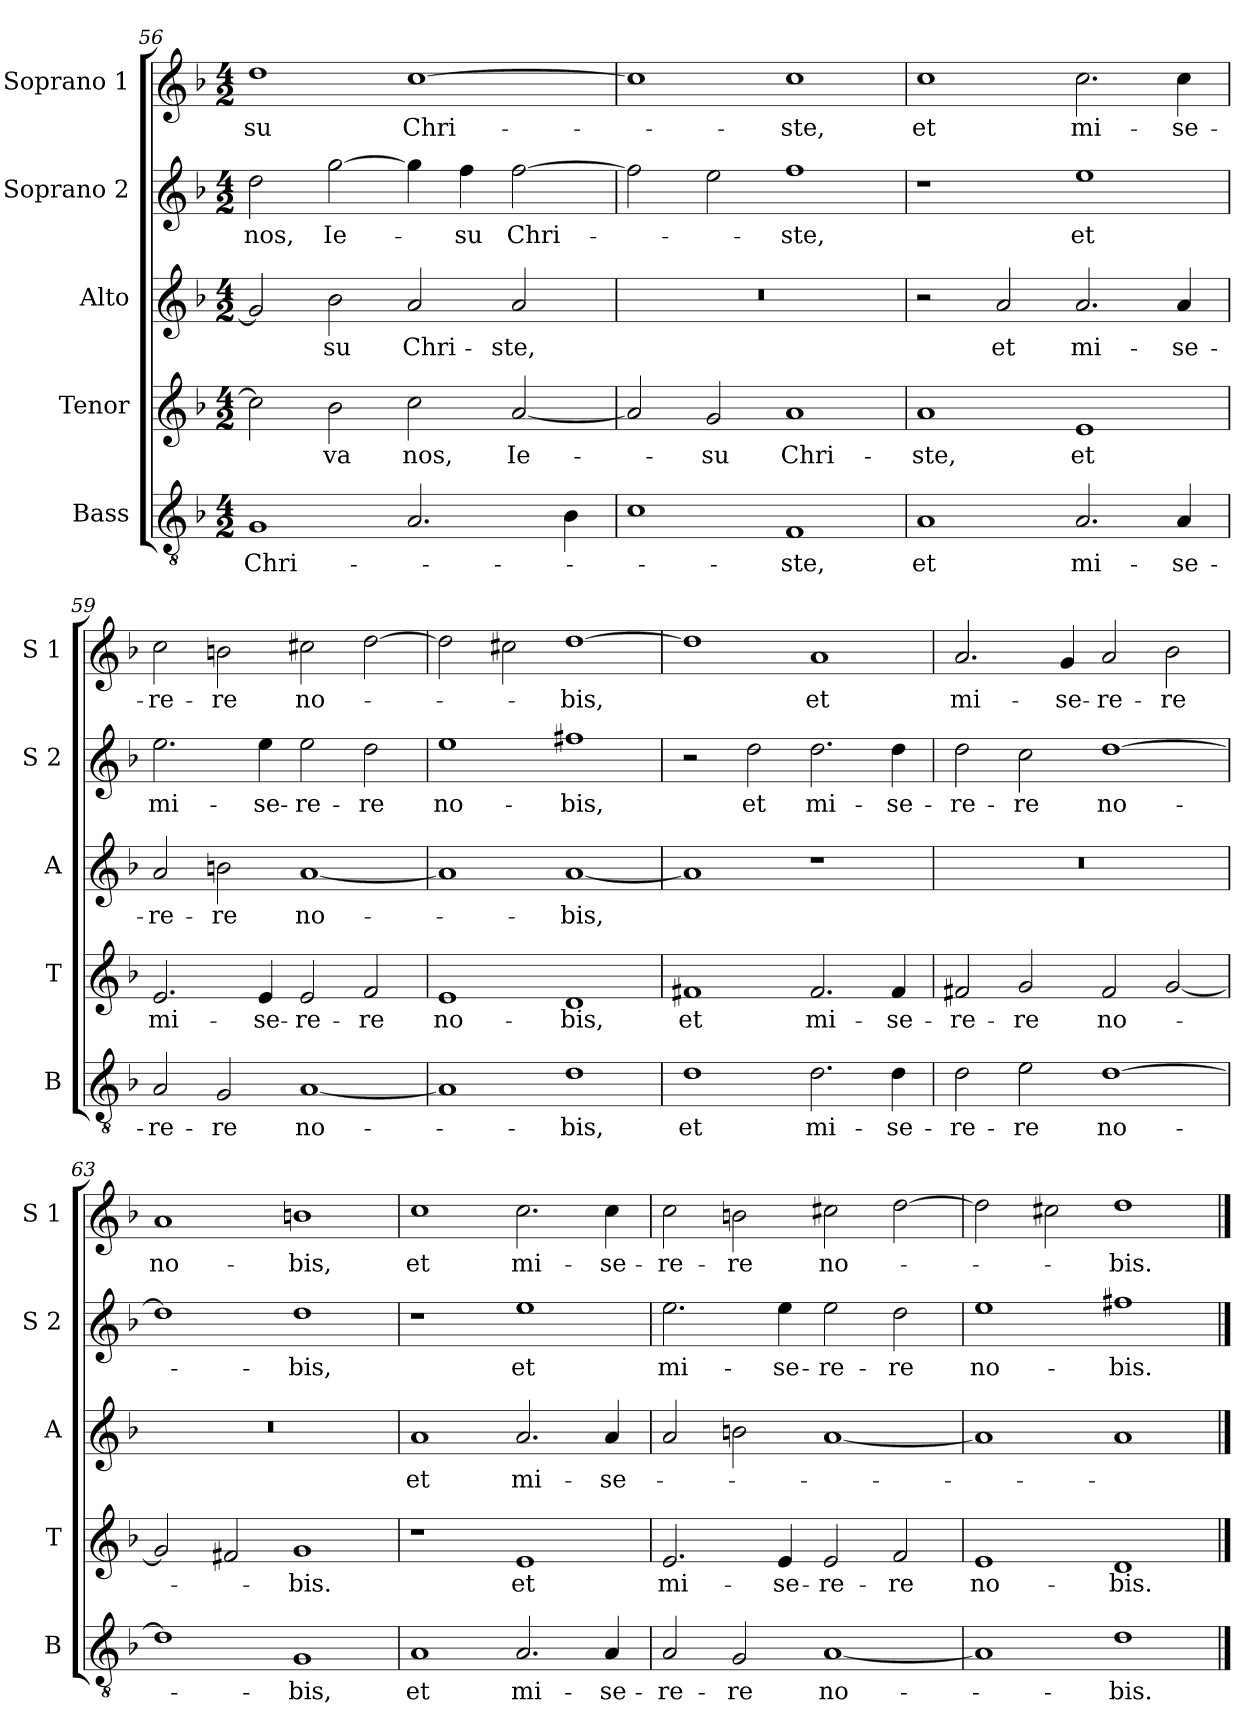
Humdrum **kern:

**kern	**text	**kern	**text	**kern	**text	**kern	**text	**kern	**text
*part5	*part5	*part4	*part4	*part3	*part3	*part2	*part2	*part1	*part1
*staff5	*staff5	*staff4	*staff4	*staff3	*staff3	*staff2	*staff2	*staff1	*staff1
*I"Bass	*	*I"Tenor	*	*I"Alto	*	*I"Soprano 2	*	*I"Soprano 1	*
*I'B	*	*I'T	*	*I'A	*	*I'S 2	*	*I'S 1	*
*clefGv2	*	*clefG2	*	*clefG2	*	*clefG2	*	*clefG2	*
*k[b-]	*	*k[b-]	*	*k[b-]	*	*k[b-]	*	*k[b-]	*
*F:	*	*F:	*	*F:	*	*F:	*	*F:	*
*M4/2	*	*M4/2	*	*M4/2	*	*M4/2	*	*M4/2	*
=56	=56	=56	=56	=56	=56	=56	=56	=56	=56
!	!LO:LY:b	!	!	!	!	!	!LO:LY:b	!	!LO:LY:b
1G	Chri-	2cc\]	.	2g/]	.	2dd\	nos,	1dd	-su
!	!	!	!LO:LY:b	!	!LO:LY:b	!	!LO:LY:b	!	!
.	.	2b-\	-va	2b-\	-su	[2gg\	Ie-	.	.
!	!	!	!LO:LY:b	!	!LO:LY:b	!	!	!	!LO:LY:b
2.A/	.	2cc\	nos,	2a/	Chri-	4gg\]	.	[1cc	Chri-
!	!	!	!	!	!	!	!LO:LY:b	!	!
.	.	.	.	.	.	4ff\	-su	.	.
!	!	!	!LO:LY:b	!	!LO:LY:b	!	!LO:LY:b	!	!
.	.	[2a/	Ie-	2a/	-ste,	[2ff\	Chri-	.	.
4B-\	.	.	.	.	.	.	.	.	.
=57	=57	=57	=57	=57	=57	=57	=57	=57	=57
1c	.	2a/]	.	0r	.	2ff\]	.	1cc]	.
!	!	!	!LO:LY:b	!	!	!	!	!	!
.	.	2g/	-su	.	.	2ee\	.	.	.
!	!LO:LY:b	!	!LO:LY:b	!	!	!	!LO:LY:b	!	!LO:LY:b
1F	-ste,	1a	Chri-	.	.	1ff	-ste,	1cc	-ste,
=58	=58	=58	=58	=58	=58	=58	=58	=58	=58
!	!LO:LY:b	!	!LO:LY:b	!	!	!	!	!	!LO:LY:b
1A	et	1a	-ste,	2r	.	1r	.	1cc	et
!	!	!	!	!	!LO:LY:b	!	!	!	!
.	.	.	.	2a/	et	.	.	.	.
!	!LO:LY:b	!	!LO:LY:b	!	!LO:LY:b	!	!LO:LY:b	!	!LO:LY:b
2.A/	mi-	1e	et	2.a/	mi-	1ee	et	2.cc\	mi-
!	!LO:LY:b	!	!	!	!LO:LY:b	!	!	!	!LO:LY:b
4A/	-se-	.	.	4a/	-se-	.	.	4cc\	-se-
!!LO:PB:g=z
=59	=59	=59	=59	=59	=59	=59	=59	=59	=59
!	!LO:LY:b	!	!LO:LY:b	!	!LO:LY:b	!	!LO:LY:b	!	!LO:LY:b
2A/	-re-	2.e/	mi-	2a/	-re-	2.ee\	mi-	2cc\	-re-
!	!LO:LY:b	!	!	!	!LO:LY:b	!	!	!	!LO:LY:b
2G/	-re	.	.	2bn\	-re	.	.	2bn\	-re
!	!	!	!LO:LY:b	!	!	!	!LO:LY:b	!	!
.	.	4e/	-se-	.	.	4ee\	-se-	.	.
!	!LO:LY:b	!	!LO:LY:b	!	!LO:LY:b	!	!LO:LY:b	!	!LO:LY:b
[1A	no-	2e/	-re-	[1a	no-	2ee\	-re-	2cc#X\	no-
!	!	!	!LO:LY:b	!	!	!	!LO:LY:b	!	!
.	.	2f/	-re	.	.	2dd\	-re	[2dd\	.
=60	=60	=60	=60	=60	=60	=60	=60	=60	=60
!	!	!	!LO:LY:b	!	!	!	!LO:LY:b	!	!
1A]	.	1e	no-	1a]	.	1ee	no-	2dd\]	.
.	.	.	.	.	.	.	.	2cc#X\	.
!	!LO:LY:b	!	!LO:LY:b	!	!LO:LY:b	!	!LO:LY:b	!	!LO:LY:b
1d	-bis,	1d	-bis,	[1a	-bis,	1ff#X	-bis,	[1dd	-bis,
=61	=61	=61	=61	=61	=61	=61	=61	=61	=61
!	!LO:LY:b	!	!LO:LY:b	!	!	!	!	!	!
1d	et	1f#X	et	1a]	.	2r	.	1dd]	.
!	!	!	!	!	!	!	!LO:LY:b	!	!
.	.	.	.	.	.	2dd\	et	.	.
!	!LO:LY:b	!	!LO:LY:b	!	!	!	!LO:LY:b	!	!LO:LY:b
2.d\	mi-	2.f#/	mi-	1r	.	2.dd\	mi-	1a	et
!	!LO:LY:b	!	!LO:LY:b	!	!	!	!LO:LY:b	!	!
4d\	-se-	4f#/	-se-	.	.	4dd\	-se-	.	.
=62	=62	=62	=62	=62	=62	=62	=62	=62	=62
!	!LO:LY:b	!	!LO:LY:b	!	!	!	!LO:LY:b	!	!LO:LY:b
2d\	-re-	2f#X/	-re-	0r	.	2dd\	-re-	2.a/	mi-
!	!LO:LY:b	!	!LO:LY:b	!	!	!	!LO:LY:b	!	!
2e\	-re	2g/	-re	.	.	2cc\	-re	.	.
!	!	!	!	!	!	!	!	!	!LO:LY:b
.	.	.	.	.	.	.	.	4g/	-se-
!	!LO:LY:b	!	!LO:LY:b	!	!	!	!LO:LY:b	!	!LO:LY:b
[1d	no-	2f#/	no-	.	.	[1dd	no-	2a/	-re-
!	!	!	!	!	!	!	!	!	!LO:LY:b
.	.	[2g/	.	.	.	.	.	2b-\	-re
!!LO:LB:g=z
=63	=63	=63	=63	=63	=63	=63	=63	=63	=63
!	!	!	!	!	!	!	!	!	!LO:LY:b
1d]	.	2g/]	.	0r	.	1dd]	.	1a	no-
.	.	2f#X/	.	.	.	.	.	.	.
!	!LO:LY:b	!	!LO:LY:b	!	!	!	!LO:LY:b	!	!LO:LY:b
1G	-bis,	1g	-bis.	.	.	1dd	-bis,	1bn	-bis,
=64	=64	=64	=64	=64	=64	=64	=64	=64	=64
!	!LO:LY:b	!	!	!	!LO:LY:b	!	!	!	!LO:LY:b
1A	et	1r	.	1a	et	1r	.	1cc	et
!	!LO:LY:b	!	!LO:LY:b	!	!LO:LY:b	!	!LO:LY:b	!	!LO:LY:b
2.A/	mi-	1e	et	2.a/	mi-	1ee	et	2.cc\	mi-
!	!LO:LY:b	!	!	!	!LO:LY:b	!	!	!	!LO:LY:b
4A/	-se-	.	.	4a/	-se-	.	.	4cc\	-se-
=65	=65	=65	=65	=65	=65	=65	=65	=65	=65
!	!LO:LY:b	!	!LO:LY:b	!	!	!	!LO:LY:b	!	!LO:LY:b
2A/	-re-	2.e/	mi-	2a/	.	2.ee\	mi-	2cc\	-re-
!	!LO:LY:b	!	!	!	!	!	!	!	!LO:LY:b
2G/	-re	.	.	2bn\	.	.	.	2bn\	-re
!	!	!	!LO:LY:b	!	!	!	!LO:LY:b	!	!
.	.	4e/	-se-	.	.	4ee\	-se-	.	.
!	!LO:LY:b	!	!LO:LY:b	!	!	!	!LO:LY:b	!	!LO:LY:b
[1A	no-	2e/	-re-	[1a	.	2ee\	-re-	2cc#X\	no-
!	!	!	!LO:LY:b	!	!	!	!LO:LY:b	!	!
.	.	2f/	-re	.	.	2dd\	-re	[2dd\	.
=66	=66	=66	=66	=66	=66	=66	=66	=66	=66
!	!	!	!LO:LY:b	!	!	!	!LO:LY:b	!	!
1A]	.	1e	no-	1a]	.	1ee	no-	2dd\]	.
.	.	.	.	.	.	.	.	2cc#X\	.
!	!LO:LY:b	!	!LO:LY:b	!	!	!	!LO:LY:b	!	!LO:LY:b
1d	-bis.	1d	-bis.	1a	.	1ff#X	-bis.	1dd	-bis.
==	==	==	==	==	==	==	==	==	==
*-	*-	*-	*-	*-	*-	*-	*-	*-	*-
